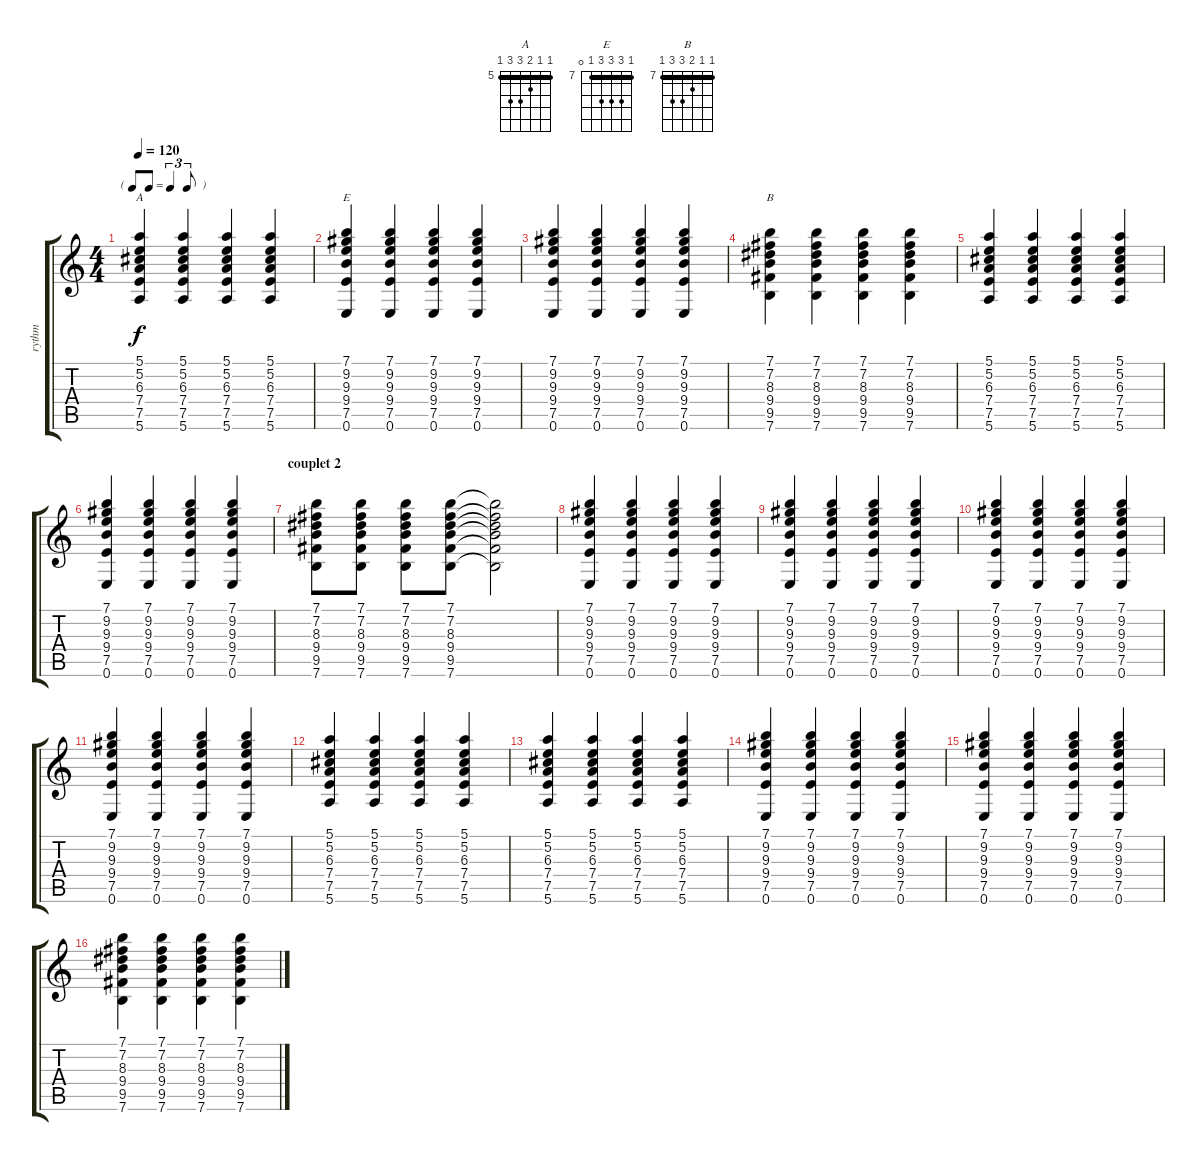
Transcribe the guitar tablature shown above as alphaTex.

\track ("rythm" "rythm") {instrument acousticguitarnylon}
\staff {score tabs}
\tuning (E4 B3 G3 D3 A2 E2) {hide}
\chord ("A" 5 5 6 7 7 5) {firstfret 5 barre 5}
\chord ("E" 7 9 9 9 7 0) {firstfret 7 barre 7}
\chord ("B" 7 7 8 9 9 7) {firstfret 7 barre 7}
\ts (4 4)
\tf triplet8th
\tempo 120
\clef g2
\ks c
(5.1 5.2 6.3 7.4 7.5 5.6).4{ch "A" dy f} (5.1 5.2 6.3 7.4 7.5 5.6).4 (5.1 5.2 6.3 7.4 7.5 5.6).4 (5.1 5.2 6.3 7.4 7.5 5.6).4 |
(7.1 9.2 9.3 9.4 7.5 0.6).4{ch "E"} (7.1 9.2 9.3 9.4 7.5 0.6).4 (7.1 9.2 9.3 9.4 7.5 0.6).4 (7.1 9.2 9.3 9.4 7.5 0.6).4 |
(7.1 9.2 9.3 9.4 7.5 0.6).4 (7.1 9.2 9.3 9.4 7.5 0.6).4 (7.1 9.2 9.3 9.4 7.5 0.6).4 (7.1 9.2 9.3 9.4 7.5 0.6).4 |
(7.1 7.2 8.3 9.4 9.5 7.6).4{ch "B"} (7.1 7.2 8.3 9.4 9.5 7.6).4 (7.1 7.2 8.3 9.4 9.5 7.6).4 (7.1 7.2 8.3 9.4 9.5 7.6).4 |
(5.1 5.2 6.3 7.4 7.5 5.6).4 (5.1 5.2 6.3 7.4 7.5 5.6).4 (5.1 5.2 6.3 7.4 7.5 5.6).4 (5.1 5.2 6.3 7.4 7.5 5.6).4 |
(7.1 9.2 9.3 9.4 7.5 0.6).4 (7.1 9.2 9.3 9.4 7.5 0.6).4 (7.1 9.2 9.3 9.4 7.5 0.6).4 (7.1 9.2 9.3 9.4 7.5 0.6).4 |
\section ("" "couplet 2")
(7.1 7.2 8.3 9.4 9.5 7.6).8 (7.1 7.2 8.3 9.4 9.5 7.6).8 (7.1 7.2 8.3 9.4 9.5 7.6).8 (7.1 7.2 8.3 9.4 9.5 7.6).8 (7.1{t} 7.2{t} 8.3{t} 9.4{t} 9.5{t} 7.6{t}).2 |
(7.1 9.2 9.3 9.4 7.5 0.6).4 (7.1 9.2 9.3 9.4 7.5 0.6).4 (7.1 9.2 9.3 9.4 7.5 0.6).4 (7.1 9.2 9.3 9.4 7.5 0.6).4 |
(7.1 9.2 9.3 9.4 7.5 0.6).4 (7.1 9.2 9.3 9.4 7.5 0.6).4 (7.1 9.2 9.3 9.4 7.5 0.6).4 (7.1 9.2 9.3 9.4 7.5 0.6).4 |
(7.1 9.2 9.3 9.4 7.5 0.6).4 (7.1 9.2 9.3 9.4 7.5 0.6).4 (7.1 9.2 9.3 9.4 7.5 0.6).4 (7.1 9.2 9.3 9.4 7.5 0.6).4 |
(7.1 9.2 9.3 9.4 7.5 0.6).4 (7.1 9.2 9.3 9.4 7.5 0.6).4 (7.1 9.2 9.3 9.4 7.5 0.6).4 (7.1 9.2 9.3 9.4 7.5 0.6).4 |
(5.1 5.2 6.3 7.4 7.5 5.6).4 (5.1 5.2 6.3 7.4 7.5 5.6).4 (5.1 5.2 6.3 7.4 7.5 5.6).4 (5.1 5.2 6.3 7.4 7.5 5.6).4 |
(5.1 5.2 6.3 7.4 7.5 5.6).4 (5.1 5.2 6.3 7.4 7.5 5.6).4 (5.1 5.2 6.3 7.4 7.5 5.6).4 (5.1 5.2 6.3 7.4 7.5 5.6).4 |
(7.1 9.2 9.3 9.4 7.5 0.6).4 (7.1 9.2 9.3 9.4 7.5 0.6).4 (7.1 9.2 9.3 9.4 7.5 0.6).4 (7.1 9.2 9.3 9.4 7.5 0.6).4 |
(7.1 9.2 9.3 9.4 7.5 0.6).4 (7.1 9.2 9.3 9.4 7.5 0.6).4 (7.1 9.2 9.3 9.4 7.5 0.6).4 (7.1 9.2 9.3 9.4 7.5 0.6).4 |
(7.1 7.2 8.3 9.4 9.5 7.6).4 (7.1 7.2 8.3 9.4 9.5 7.6).4 (7.1 7.2 8.3 9.4 9.5 7.6).4 (7.1 7.2 8.3 9.4 9.5 7.6).4
